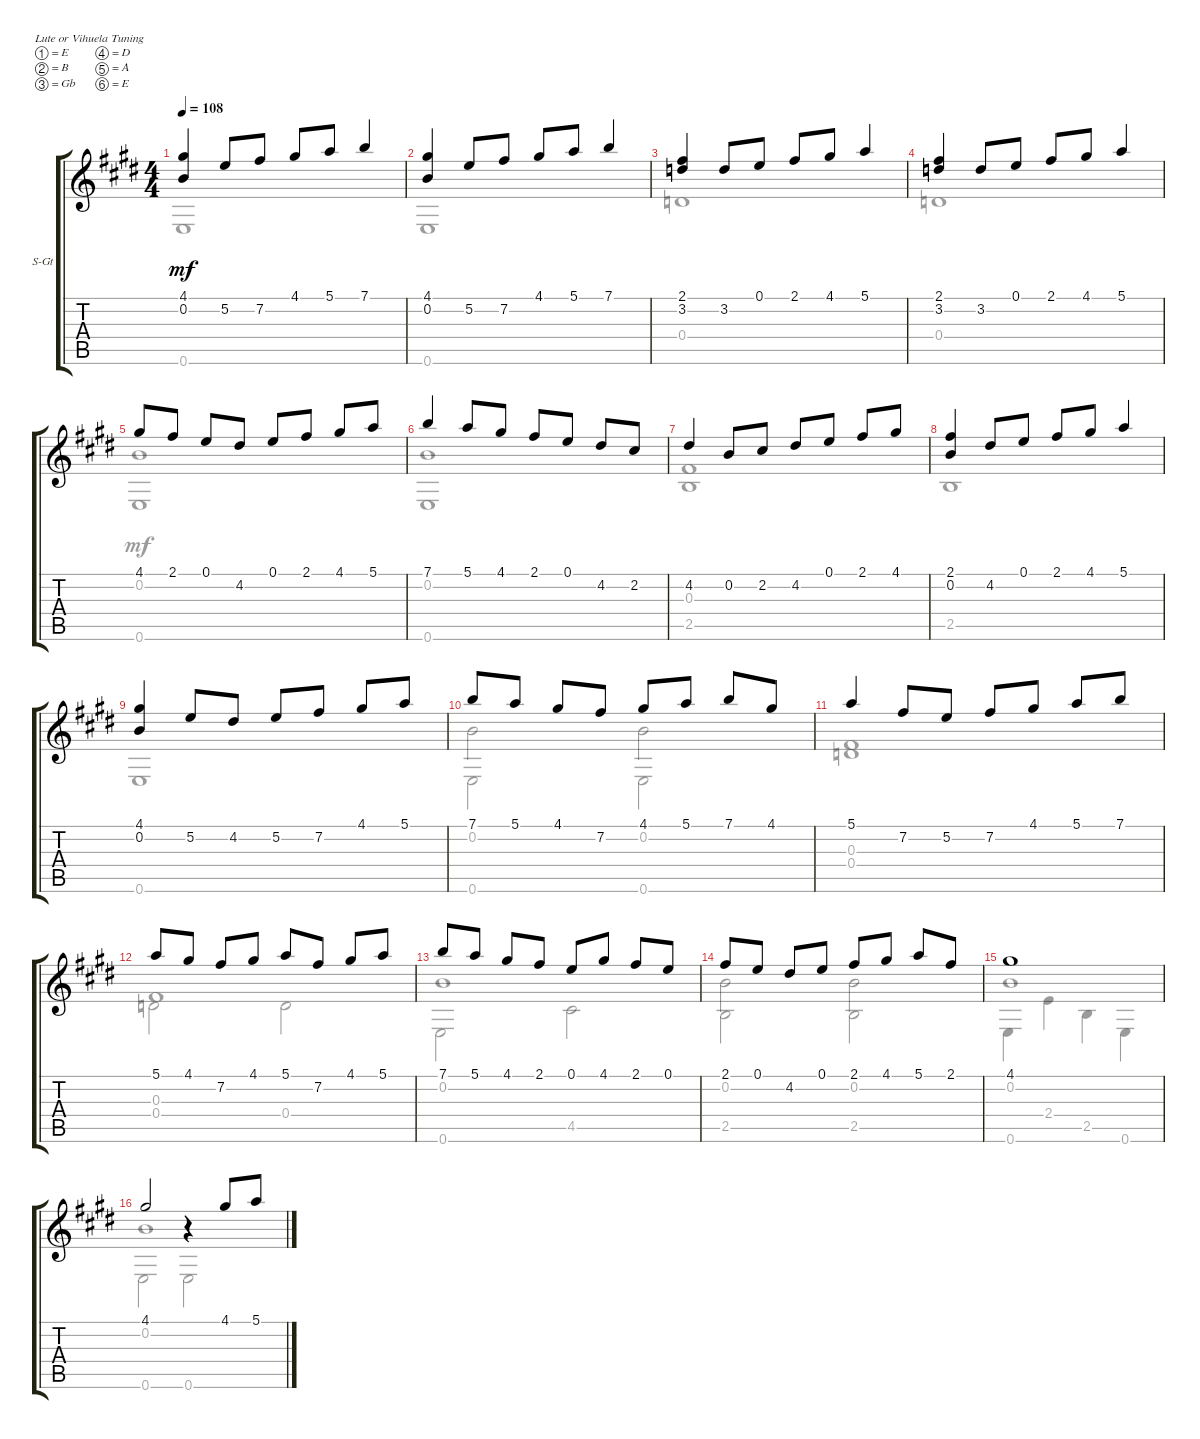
\defaultSystemsLayout 4
\bracketExtendMode groupsimilarinstruments
\firstSystemTrackNameOrientation horizontal
\otherSystemsTrackNameOrientation horizontal
\track ("Steel Guitar" "S-Gt") {instrument acousticguitarsteel}
\staff {score tabs}
\tuning (E4 B3 Gb3 D3 A2 E2)
\voice
\ts (4 4)
\tempo 108
\clef g2
\ks e
(4.1 0.2).4{dy mf} 5.2.8 7.2.8 4.1.8 5.1.8 7.1.4 |
(4.1 0.2).4 5.2.8 7.2.8 4.1.8 5.1.8 7.1.4 |
(2.1 3.2).4 3.2.8 0.1.8 2.1.8 4.1.8 5.1.4 |
(2.1 3.2).4 3.2.8 0.1.8 2.1.8 4.1.8 5.1.4 |
4.1.8 2.1.8 0.1.8 4.2.8 0.1.8 2.1.8 4.1.8 5.1.8 |
7.1.4 5.1.8 4.1.8 2.1.8 0.1.8 4.2.8 2.2.8 |
4.2.4 0.2.8 2.2.8 4.2.8 0.1.8 2.1.8 4.1.8 |
(0.2 2.1).4 4.2.8 0.1.8 2.1.8 4.1.8 5.1.4 |
(4.1 0.2).4 5.2.8 4.2.8 5.2.8 7.2.8 4.1.8 5.1.8 |
7.1.8 5.1.8 4.1.8 7.2.8 4.1.8 5.1.8 7.1.8 4.1.8 |
5.1.4 7.2.8 5.2.8 7.2.8 4.1.8 5.1.8 7.1.8 |
5.1.8 4.1.8 7.2.8 4.1.8 5.1.8 7.2.8 4.1.8 5.1.8 |
7.1.8 5.1.8 4.1.8 2.1.8 0.1.8 4.1.8 2.1.8 0.1.8 |
2.1.8 0.1.8 4.2.8 0.1.8 2.1.8 4.1.8 5.1.8 2.1.8 |
4.1.1 |
4.1.2 r.4 4.1.8 5.1.8
\voice
\clef g2
\ottava regular
\simile none
\ks e
|
|
|
|
0.2.1 |
0.2.1 |
0.3.1 |
|
0.6.1 |
0.2.2 0.2.2 |
0.3.1 |
0.3.1 |
0.2.1 |
0.2.2 0.2.2 |
0.2.1 |
0.2.1
\voice
\clef g2
\ottava regular
\simile none
\ks e
0.6.1{dy mf} |
0.6.1 |
0.4.1 |
0.4.1 |
0.6.1 |
0.6.1 |
2.5.1 |
2.5.1 |
|
0.6.2 0.6.2 |
0.4.1 |
0.4.2 0.4.2 |
0.6.2 4.5.2 |
2.5.2 2.5.2 |
0.6.4 2.4.4 2.5.4 0.6.4 |
0.6.2 0.6.2
